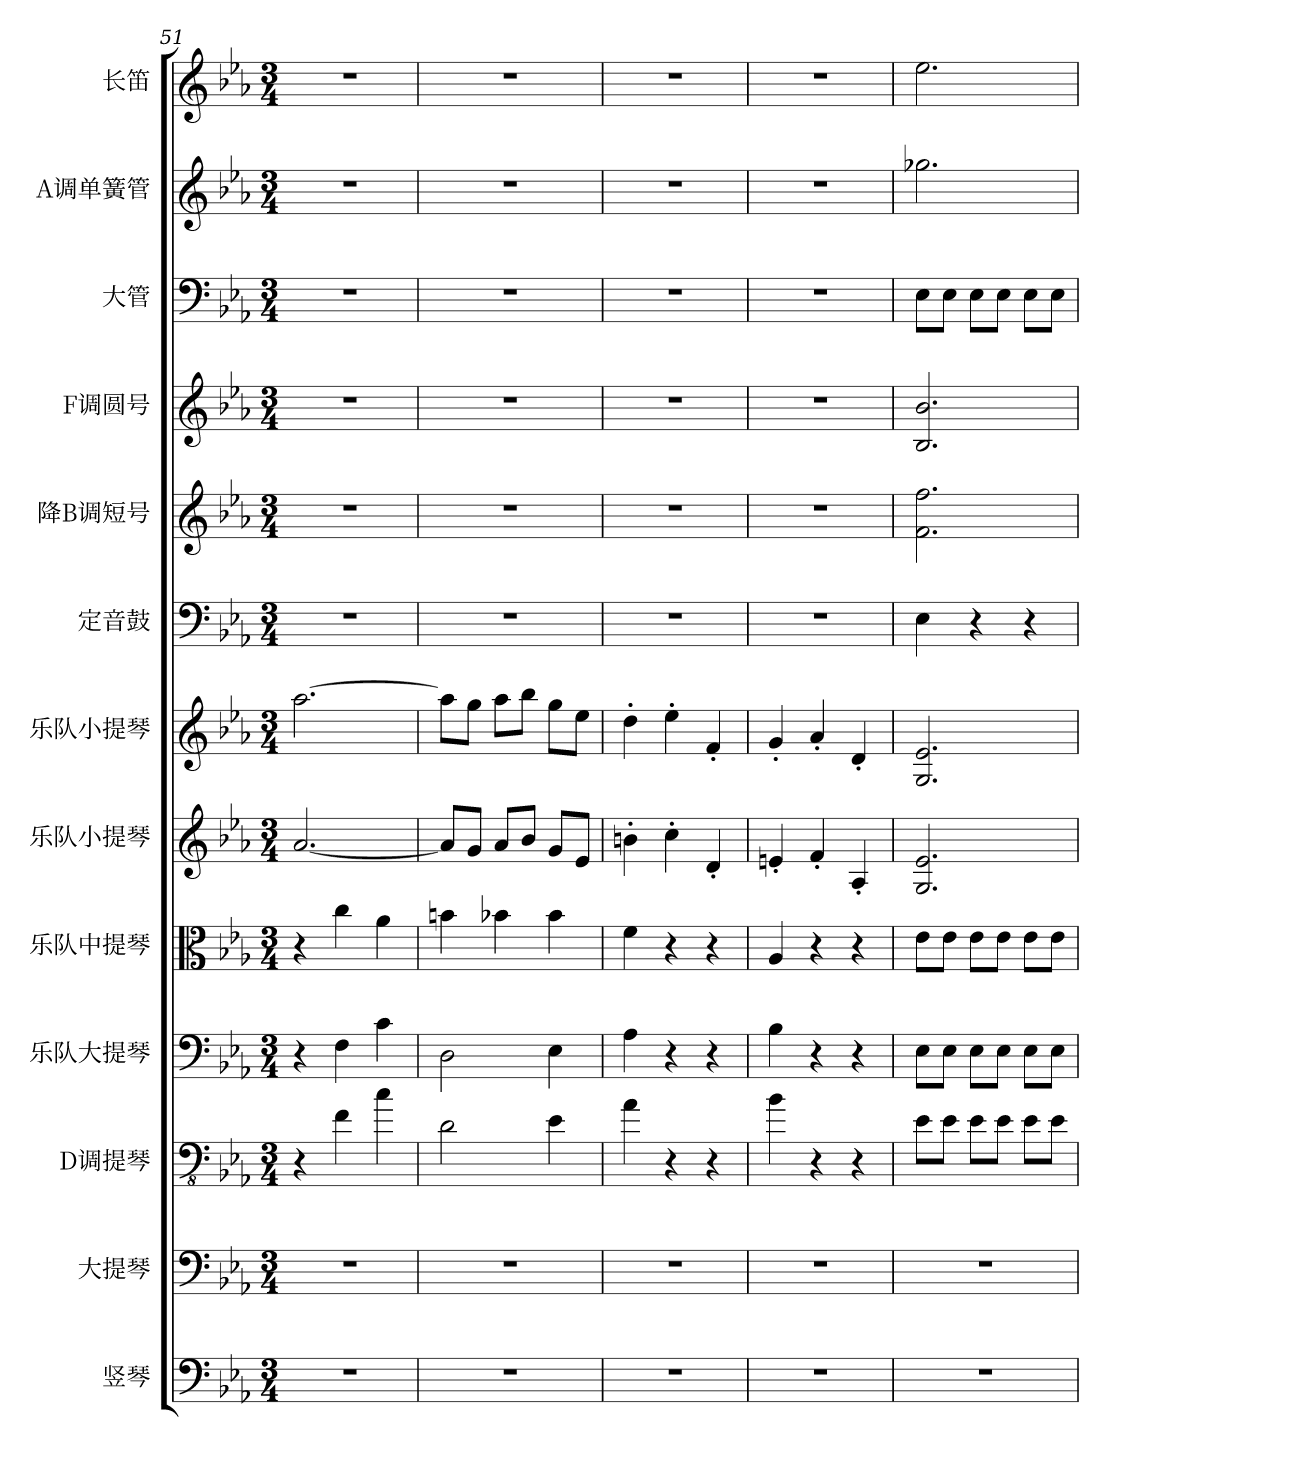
**kern	**kern	**kern	**kern	**kern	**kern	**kern	**kern	**kern	**kern	**kern	**kern	**kern
*part13	*part12	*part11	*part10	*part9	*part8	*part7	*part6	*part5	*part4	*part3	*part2	*part1
*staff13	*staff12	*staff11	*staff10	*staff9	*staff8	*staff7	*staff6	*staff5	*staff4	*staff3	*staff2	*staff1
*I"竖琴	*I"大提琴	*I"D调提琴	*I"乐队大提琴	*I"乐队中提琴	*I"乐队小提琴	*I"乐队小提琴	*I"定音鼓	*I"降B调短号	*I"F调圆号	*I"大管	*I"A调单簧管	*I"长笛
*clefF4	*clefF4	*clefFv4	*clefF4	*clefC3	*clefG2	*clefG2	*clefF4	*clefG2	*clefG2	*clefF4	*clefG2	*clefG2
*	*	*ITrd7c12	*	*	*	*	*	*ITrd1c2	*ITrd4c7	*	*ITrd2c3	*
*k[b-e-a-]	*k[b-e-a-]	*k[b-e-a-]	*k[b-e-a-]	*k[b-e-a-]	*k[b-e-a-]	*k[b-e-a-]	*k[b-e-a-]	*k[b-e-a-d-g-]	*k[b-e-a-d-]	*k[b-e-a-]	*k[]	*k[b-e-a-]
*M3/4	*M3/4	*M3/4	*M3/4	*M3/4	*M3/4	*M3/4	*M3/4	*M3/4	*M3/4	*M3/4	*M3/4	*M3/4
=51	=51	=51	=51	=51	=51	=51	=51	=51	=51	=51	=51	=51
2.r	2.r	4r	4r	4r	[2.a-/	[2.aa-\	2.r	2.r	2.r	2.r	2.r	2.r
.	.	4FF\	4F\	4cc\	.	.	.	.	.	.	.	.
.	.	4C\	4c\	4a-\	.	.	.	.	.	.	.	.
=52	=52	=52	=52	=52	=52	=52	=52	=52	=52	=52	=52	=52
2.r	2.r	2DD\	2D\	4bn\	8a-/L]	8aa-\L]	2.r	2.r	2.r	2.r	2.r	2.r
.	.	.	.	.	8g/J	8gg\J	.	.	.	.	.	.
.	.	.	.	4b-X\	8a-/L	8aa-\L	.	.	.	.	.	.
.	.	.	.	.	8b-/J	8bb-\J	.	.	.	.	.	.
.	.	4EE-\	4E-\	4b-\	8g/L	8gg\L	.	.	.	.	.	.
.	.	.	.	.	8e-/J	8ee-\J	.	.	.	.	.	.
=53	=53	=53	=53	=53	=53	=53	=53	=53	=53	=53	=53	=53
*	*	*	*	*	*	*	*	*	*	*	*	*MM146
2.r	2.r	4AA-\	4A-\	4f\	4bn'\	4dd'\	2.r	2.r	2.r	2.r	2.r	2.r
.	.	4r	4r	4r	4cc'\	4ee-'\	.	.	.	.	.	.
.	.	4r	4r	4r	4d'/	4f'/	.	.	.	.	.	.
=54	=54	=54	=54	=54	=54	=54	=54	=54	=54	=54	=54	=54
2.r	2.r	4BB-\	4B-\	4A-/	4en'/	4g'/	2.r	2.r	2.r	2.r	2.r	2.r
.	.	4r	4r	4r	4f'/	4a-'/	.	.	.	.	.	.
.	.	4r	4r	4r	4A-'/	4d'/	.	.	.	.	.	.
=55	=55	=55	=55	=55	=55	=55	=55	=55	=55	=55	=55	=55
*	*	*	*	*	*	*	*	*	*	*	*	*MM148
2.r	2.r	8EE-\L	8E-\L	8e-\L	2.G/ 2.e-/	2.G/ 2.e-/	4E-\	2.e-\ 2.ee-\	2.E-/ 2.e-/	8E-\L	2.ee-X\	2.ee-\
.	.	8EE-\J	8E-\J	8e-\J	.	.	.	.	.	8E-\J	.	.
.	.	8EE-\L	8E-\L	8e-\L	.	.	4r	.	.	8E-\L	.	.
.	.	8EE-\J	8E-\J	8e-\J	.	.	.	.	.	8E-\J	.	.
.	.	8EE-\L	8E-\L	8e-\L	.	.	4r	.	.	8E-\L	.	.
.	.	8EE-\J	8E-\J	8e-\J	.	.	.	.	.	8E-\J	.	.
=	=	=	=	=	=	=	=	=	=	=	=	=
*-	*-	*-	*-	*-	*-	*-	*-	*-	*-	*-	*-	*-
